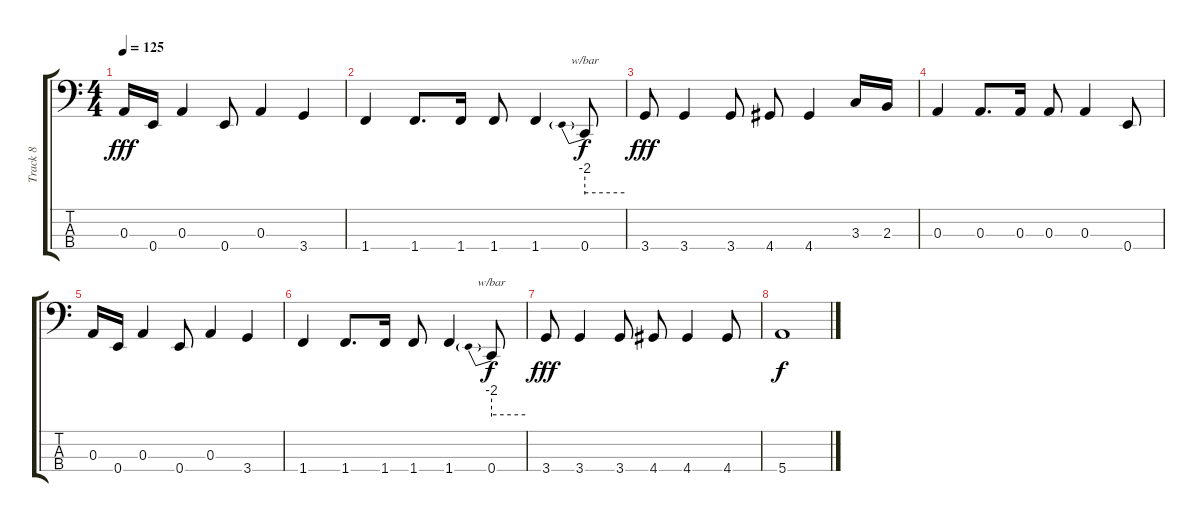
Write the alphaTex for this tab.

\track ("Track 8" "Track 8") {instrument slapbass1}
\staff {score tabs}
\tuning (G2 D2 A1 E1) {hide}
\ts (4 4)
\tempo 125
\clef f4
\ks c
0.3.16{dy fff} 0.4.16 0.3.4 0.4.8 0.3.4 3.4.4 |
1.4.4 1.4.8{d} 1.4.16 1.4.8 1.4.4 0.4.8{tbe (predive default 0 -8 60 -8) dy f} |
3.4.8{dy fff} 3.4.4 3.4.8 4.4.8 4.4.4 3.3.16 2.3.16 |
0.3.4 0.3.8{d} 0.3.16 0.3.8 0.3.4 0.4.8 |
0.3.16 0.4.16 0.3.4 0.4.8 0.3.4 3.4.4 |
1.4.4 1.4.8{d} 1.4.16 1.4.8 1.4.4 0.4.8{tbe (predive default 0 -8 60 -8) dy f} |
3.4.8{dy fff} 3.4.4 3.4.8 4.4.8 4.4.4 4.4.8 |
5.4.1{dy f}
